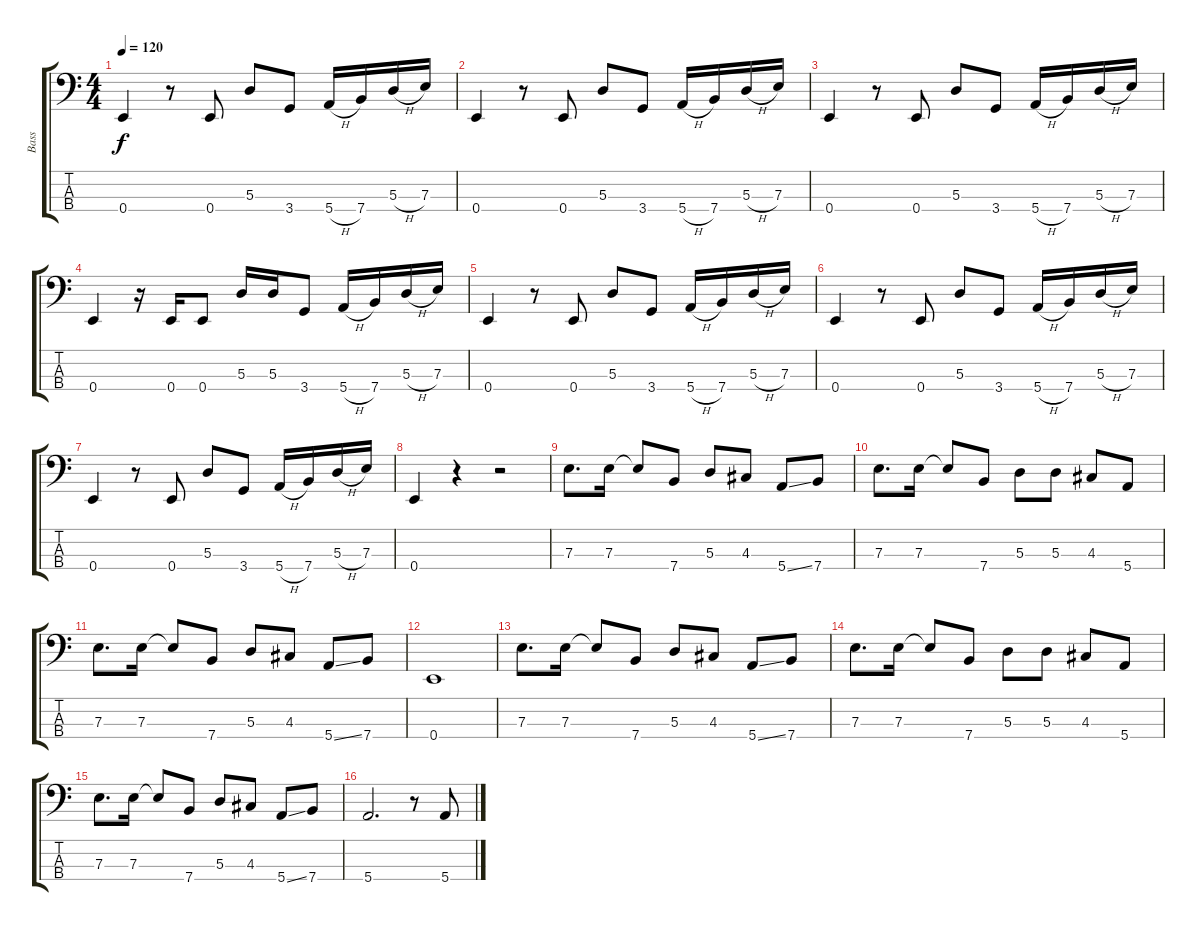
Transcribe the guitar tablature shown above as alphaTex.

\track ("Bass" "Bass") {instrument electricbasspick}
\staff {score tabs}
\tuning (G2 D2 A1 E1) {hide}
\ts (4 4)
\tempo 120
\clef f4
\ks c
0.4.4{dy f} r.8 0.4.8 5.3.8 3.4.8 5.4{h}.16 7.4.16 5.3{h}.16 7.3.16 |
0.4.4 r.8 0.4.8 5.3.8 3.4.8 5.4{h}.16 7.4.16 5.3{h}.16 7.3.16 |
0.4.4 r.8 0.4.8 5.3.8 3.4.8 5.4{h}.16 7.4.16 5.3{h}.16 7.3.16 |
0.4.4 r.16 0.4.16 0.4.8 5.3.16 5.3.16 3.4.8 5.4{h}.16 7.4.16 5.3{h}.16 7.3.16 |
0.4.4 r.8 0.4.8 5.3.8 3.4.8 5.4{h}.16 7.4.16 5.3{h}.16 7.3.16 |
0.4.4 r.8 0.4.8 5.3.8 3.4.8 5.4{h}.16 7.4.16 5.3{h}.16 7.3.16 |
0.4.4 r.8 0.4.8 5.3.8 3.4.8 5.4{h}.16 7.4.16 5.3{h}.16 7.3.16 |
0.4.4 r.4 r.2 |
7.3.8{d} 7.3.16 7.3{t}.8 7.4.8 5.3.8 4.3.8 5.4{ss}.8 7.4.8 |
7.3.8{d} 7.3.16 7.3{t}.8 7.4.8 5.3.8 5.3.8 4.3.8 5.4.8 |
7.3.8{d} 7.3.16 7.3{t}.8 7.4.8 5.3.8 4.3.8 5.4{ss}.8 7.4.8 |
0.4.1 |
7.3.8{d} 7.3.16 7.3{t}.8 7.4.8 5.3.8 4.3.8 5.4{ss}.8 7.4.8 |
7.3.8{d} 7.3.16 7.3{t}.8 7.4.8 5.3.8 5.3.8 4.3.8 5.4.8 |
7.3.8{d} 7.3.16 7.3{t}.8 7.4.8 5.3.8 4.3.8 5.4{ss}.8 7.4.8 |
5.4.2{d} r.8 5.4{ss}.8
